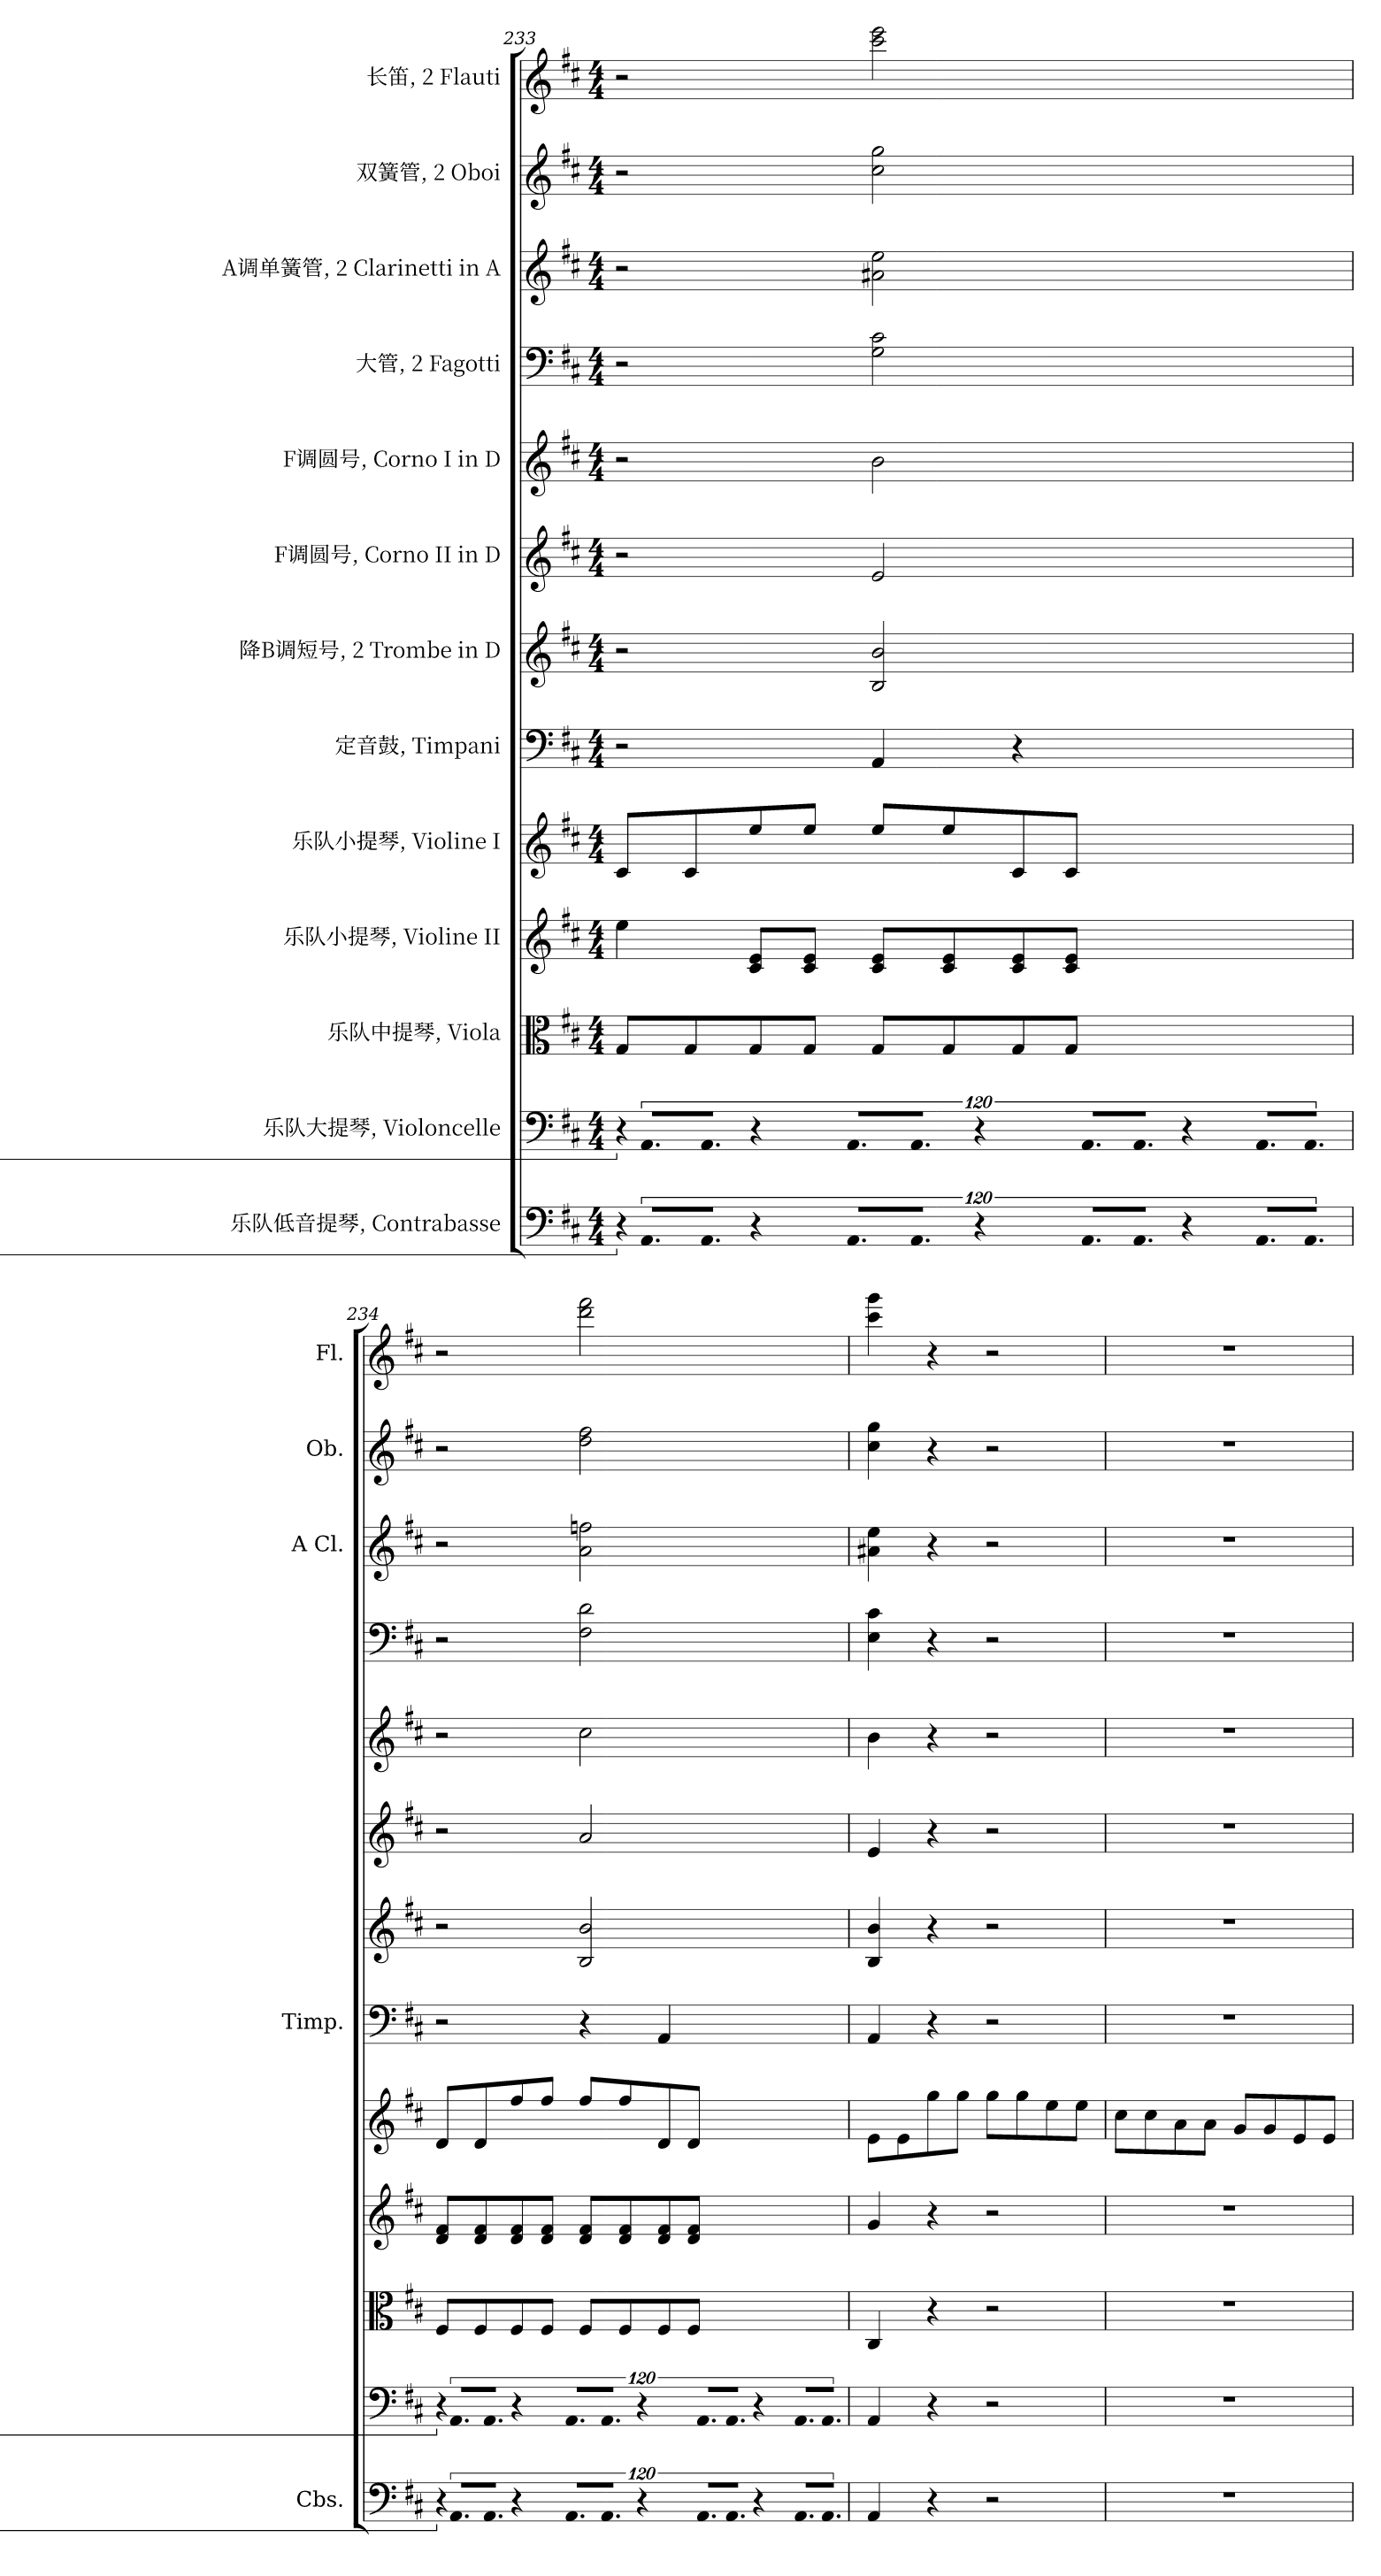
**kern	**kern	**kern	**kern	**kern	**kern	**kern	**kern	**kern	**kern	**kern	**kern	**kern
*part13	*part12	*part11	*part10	*part9	*part8	*part7	*part6	*part5	*part4	*part3	*part2	*part1
*staff13	*staff12	*staff11	*staff10	*staff9	*staff8	*staff7	*staff6	*staff5	*staff4	*staff3	*staff2	*staff1
*I"乐队低音提琴, Contrabasse	*I"乐队大提琴, Violoncelle	*I"乐队中提琴, Viola	*I"乐队小提琴, Violine II	*I"乐队小提琴, Violine I	*I"定音鼓, Timpani	*I"降B调短号, 2 Trombe in D	*I"F调圆号, Corno II in D	*I"F调圆号, Corno I in D	*I"大管, 2 Fagotti	*I"A调单簧管, 2 Clarinetti in A	*I"双簧管, 2 Oboi	*I"长笛, 2 Flauti
*I'Cbs.	*	*	*	*	*I'Timp.	*	*	*	*	*I'A Cl.	*I'Ob.	*I'Fl.
*clefF4	*clefF4	*clefC3	*clefG2	*clefG2	*clefF4	*clefG2	*clefG2	*clefG2	*clefF4	*clefG2	*clefG2	*clefG2
*ITrd7c12	*	*	*	*	*	*ITrd1c2	*ITrd4c7	*ITrd4c7	*	*ITrd2c3	*	*
*k[f#c#]	*k[f#c#]	*k[f#c#]	*k[f#c#]	*k[f#c#]	*k[f#c#]	*k[]	*k[f#]	*k[f#]	*k[f#c#]	*k[f#c#g#d#a#]	*k[f#c#]	*k[f#c#]
*M4/4	*M4/4	*M4/4	*M4/4	*M4/4	*M4/4	*M4/4	*M4/4	*M4/4	*M4/4	*M4/4	*M4/4	*M4/4
*MM278	*MM278	*MM278	*MM278	*MM278	*MM278	*MM278	*MM278	*MM278	*MM278	*MM278	*MM278	*MM278
=233	=233	=233	=233	=233	=233	=233	=233	=233	=233	=233	=233	=233
!LO:N:vis=32	!LO:N:vis=32	!	!	!	!	!	!	!	!	!	!	!
640%23r	640%23r	8G/L	4ee\	8c#/L	2r	2r	2r	2r	2r	2r	2r	2r
!LO:N:vis=16.	!LO:N:vis=16.	!	!	!	!	!	!	!	!	!	!	!
960%103AAA/LL	960%103AA/LL	.	.	.	.	.	.	.	.	.	.	.
.	.	8G/	.	8c#/	.	.	.	.	.	.	.	.
!LO:N:vis=16.	!LO:N:vis=16.	!	!	!	!	!	!	!	!	!	!	!
960%103AAA/JJ	960%103AA/JJ	.	.	.	.	.	.	.	.	.	.	.
.	.	8G/	8c#/ 8e/L	8ee/	.	.	.	.	.	.	.	.
!LO:N:vis=32	!LO:N:vis=32	!	!	!	!	!	!	!	!	!	!	!
640%23r	640%23r	.	.	.	.	.	.	.	.	.	.	.
!LO:N:vis=16.	!LO:N:vis=16.	!	!	!	!	!	!	!	!	!	!	!
960%103AAA/LL	960%103AA/LL	.	.	.	.	.	.	.	.	.	.	.
.	.	8G/J	8c#/ 8e/J	8ee/J	.	.	.	.	.	.	.	.
!LO:N:vis=16.	!LO:N:vis=16.	!	!	!	!	!	!	!	!	!	!	!
960%103AAA/JJ	960%103AA/JJ	.	.	.	.	.	.	.	.	.	.	.
*	*	*	*	*	*	*	*	*	*	*	*	*MM310
.	.	8G/L	8c#/ 8e/L	8ee/L	4AA/	2A/ 2a/	2A/	2e\	2G\ 2c#\	2f##X\ 2cc#\	2cc#\ 2gg\	2ccc#\ 2eee\
!LO:N:vis=32	!LO:N:vis=32	!	!	!	!	!	!	!	!	!	!	!
640%23r	640%23r	.	.	.	.	.	.	.	.	.	.	.
!LO:N:vis=16.	!LO:N:vis=16.	!	!	!	!	!	!	!	!	!	!	!
960%103AAA/LL	960%103AA/LL	.	.	.	.	.	.	.	.	.	.	.
.	.	8G/	8c#/ 8e/	8ee/	.	.	.	.	.	.	.	.
!LO:N:vis=16.	!LO:N:vis=16.	!	!	!	!	!	!	!	!	!	!	!
960%103AAA/JJ	960%103AA/JJ	.	.	.	.	.	.	.	.	.	.	.
.	.	8G/	8c#/ 8e/	8c#/	4r	.	.	.	.	.	.	.
!LO:N:vis=32	!LO:N:vis=32	!	!	!	!	!	!	!	!	!	!	!
640%23r	640%23r	.	.	.	.	.	.	.	.	.	.	.
!LO:N:vis=16.	!LO:N:vis=16.	!	!	!	!	!	!	!	!	!	!	!
960%103AAA/LL	960%103AA/LL	.	.	.	.	.	.	.	.	.	.	.
.	.	8G/J	8c#/ 8e/J	8c#/J	.	.	.	.	.	.	.	.
!LO:N:vis=16.	!LO:N:vis=16.	!	!	!	!	!	!	!	!	!	!	!
960%103AAA/JJ	960%103AA/JJ	.	.	.	.	.	.	.	.	.	.	.
.	.	480ryy	480ryy	480ryy	480ryy	480ryy	480ryy	480ryy	480ryy	480ryy	480ryy	480ryy
!!LO:PB:g=z
=234	=234	=234	=234	=234	=234	=234	=234	=234	=234	=234	=234	=234
*	*	*	*	*	*	*	*	*	*	*	*	*MM278
!LO:N:vis=32	!LO:N:vis=32	!	!	!	!	!	!	!	!	!	!	!
640%23r	640%23r	8F#/L	8d/ 8f#/L	8d/L	2r	2r	2r	2r	2r	2r	2r	2r
!LO:N:vis=16.	!LO:N:vis=16.	!	!	!	!	!	!	!	!	!	!	!
960%103AAA/LL	960%103AA/LL	.	.	.	.	.	.	.	.	.	.	.
.	.	8F#/	8d/ 8f#/	8d/	.	.	.	.	.	.	.	.
!LO:N:vis=16.	!LO:N:vis=16.	!	!	!	!	!	!	!	!	!	!	!
960%103AAA/JJ	960%103AA/JJ	.	.	.	.	.	.	.	.	.	.	.
.	.	8F#/	8d/ 8f#/	8ff#/	.	.	.	.	.	.	.	.
!LO:N:vis=32	!LO:N:vis=32	!	!	!	!	!	!	!	!	!	!	!
640%23r	640%23r	.	.	.	.	.	.	.	.	.	.	.
!LO:N:vis=16.	!LO:N:vis=16.	!	!	!	!	!	!	!	!	!	!	!
960%103AAA/LL	960%103AA/LL	.	.	.	.	.	.	.	.	.	.	.
.	.	8F#/J	8d/ 8f#/J	8ff#/J	.	.	.	.	.	.	.	.
!LO:N:vis=16.	!LO:N:vis=16.	!	!	!	!	!	!	!	!	!	!	!
960%103AAA/JJ	960%103AA/JJ	.	.	.	.	.	.	.	.	.	.	.
*	*	*	*	*	*	*	*	*	*	*	*	*MM310
.	.	8F#/L	8d/ 8f#/L	8ff#/L	4r	2A/ 2a/	2d/	2f#\	2F#\ 2d\	2f#\ 2ddn\	2dd\ 2ff#\	2ddd\ 2fff#\
!LO:N:vis=32	!LO:N:vis=32	!	!	!	!	!	!	!	!	!	!	!
640%23r	640%23r	.	.	.	.	.	.	.	.	.	.	.
!LO:N:vis=16.	!LO:N:vis=16.	!	!	!	!	!	!	!	!	!	!	!
960%103AAA/LL	960%103AA/LL	.	.	.	.	.	.	.	.	.	.	.
.	.	8F#/	8d/ 8f#/	8ff#/	.	.	.	.	.	.	.	.
!LO:N:vis=16.	!LO:N:vis=16.	!	!	!	!	!	!	!	!	!	!	!
960%103AAA/JJ	960%103AA/JJ	.	.	.	.	.	.	.	.	.	.	.
.	.	8F#/	8d/ 8f#/	8d/	4AA/	.	.	.	.	.	.	.
!LO:N:vis=32	!LO:N:vis=32	!	!	!	!	!	!	!	!	!	!	!
640%23r	640%23r	.	.	.	.	.	.	.	.	.	.	.
!LO:N:vis=16.	!LO:N:vis=16.	!	!	!	!	!	!	!	!	!	!	!
960%103AAA/LL	960%103AA/LL	.	.	.	.	.	.	.	.	.	.	.
.	.	8F#/J	8d/ 8f#/J	8d/J	.	.	.	.	.	.	.	.
!LO:N:vis=16.	!LO:N:vis=16.	!	!	!	!	!	!	!	!	!	!	!
960%103AAA/JJ	960%103AA/JJ	.	.	.	.	.	.	.	.	.	.	.
.	.	480ryy	480ryy	480ryy	480ryy	480ryy	480ryy	480ryy	480ryy	480ryy	480ryy	480ryy
=235	=235	=235	=235	=235	=235	=235	=235	=235	=235	=235	=235	=235
*	*	*	*	*	*	*	*	*	*	*	*	*MM278
4AAA/	4AA/	4C#/	4g/	8e\L	4AA/	4A/ 4a/	4A/	4e\	4E\ 4c#\	4f##X\ 4cc#\	4cc#\ 4gg\	4ccc#\ 4ggg\
.	.	.	.	8e\	.	.	.	.	.	.	.	.
4r	4r	4r	4r	8gg\	4r	4r	4r	4r	4r	4r	4r	4r
.	.	.	.	8gg\J	.	.	.	.	.	.	.	.
*	*	*	*	*	*	*	*	*	*	*	*	*MM292
2r	2r	2r	2r	8gg\L	2r	2r	2r	2r	2r	2r	2r	2r
.	.	.	.	8gg\	.	.	.	.	.	.	.	.
.	.	.	.	8ee\	.	.	.	.	.	.	.	.
.	.	.	.	8ee\J	.	.	.	.	.	.	.	.
=236	=236	=236	=236	=236	=236	=236	=236	=236	=236	=236	=236	=236
*	*	*	*	*	*	*	*	*	*	*	*	*MM257
1r	1r	1r	1r	8cc#\L	1r	1r	1r	1r	1r	1r	1r	1r
.	.	.	.	8cc#\	.	.	.	.	.	.	.	.
.	.	.	.	8a\	.	.	.	.	.	.	.	.
.	.	.	.	8a\J	.	.	.	.	.	.	.	.
.	.	.	.	8g/L	.	.	.	.	.	.	.	.
.	.	.	.	8g/	.	.	.	.	.	.	.	.
.	.	.	.	8e/	.	.	.	.	.	.	.	.
.	.	.	.	8e/J	.	.	.	.	.	.	.	.
=	=	=	=	=	=	=	=	=	=	=	=	=
*-	*-	*-	*-	*-	*-	*-	*-	*-	*-	*-	*-	*-
